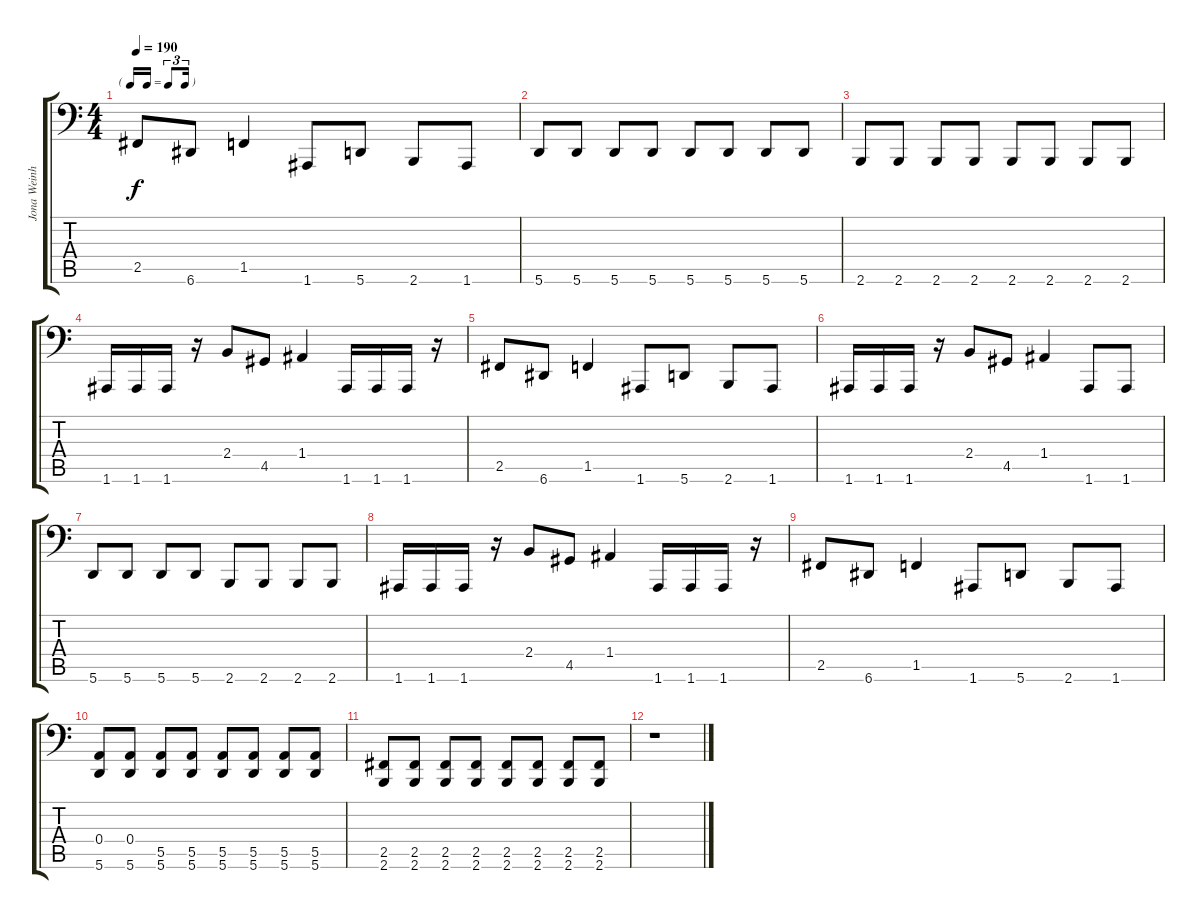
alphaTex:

\track ("Jona Weinhofen " "Jona Weinh") {instrument overdrivenguitar}
\staff {score tabs}
\tuning (B2 Gb2 D2 A1 E1 A0) {hide}
\ts (4 4)
\tf triplet16th
\tempo 190
\clef f4
\ks c
2.5.8{dy f} 6.6.8 1.5.4 1.6.8 5.6.8 2.6.8 1.6.8 |
5.6.8 5.6.8 5.6.8 5.6.8 5.6.8 5.6.8 5.6.8 5.6.8 |
2.6.8 2.6.8 2.6.8 2.6.8 2.6.8 2.6.8 2.6.8 2.6.8 |
1.6.16 1.6.16 1.6.16 r.16 2.4.8 4.5.8 1.4.4 1.6.16 1.6.16 1.6.16 r.16 |
2.5.8 6.6.8 1.5.4 1.6.8 5.6.8 2.6.8 1.6.8 |
1.6.16 1.6.16 1.6.16 r.16 2.4.8 4.5.8 1.4.4 1.6.8 1.6.8 |
5.6.8 5.6.8 5.6.8 5.6.8 2.6.8 2.6.8 2.6.8 2.6.8 |
1.6.16 1.6.16 1.6.16 r.16 2.4.8 4.5.8 1.4.4 1.6.16 1.6.16 1.6.16 r.16 |
2.5.8 6.6.8 1.5.4 1.6.8 5.6.8 2.6.8 1.6.8 |
(0.4 5.6).8 (0.4 5.6).8 (5.5 5.6).8 (5.5 5.6).8 (5.5 5.6).8 (5.5 5.6).8 (5.5 5.6).8 (5.5 5.6).8 |
(2.5 2.6).8 (2.5 2.6).8 (2.5 2.6).8 (2.5 2.6).8 (2.5 2.6).8 (2.5 2.6).8 (2.5 2.6).8 (2.5 2.6).8 |
r.1
